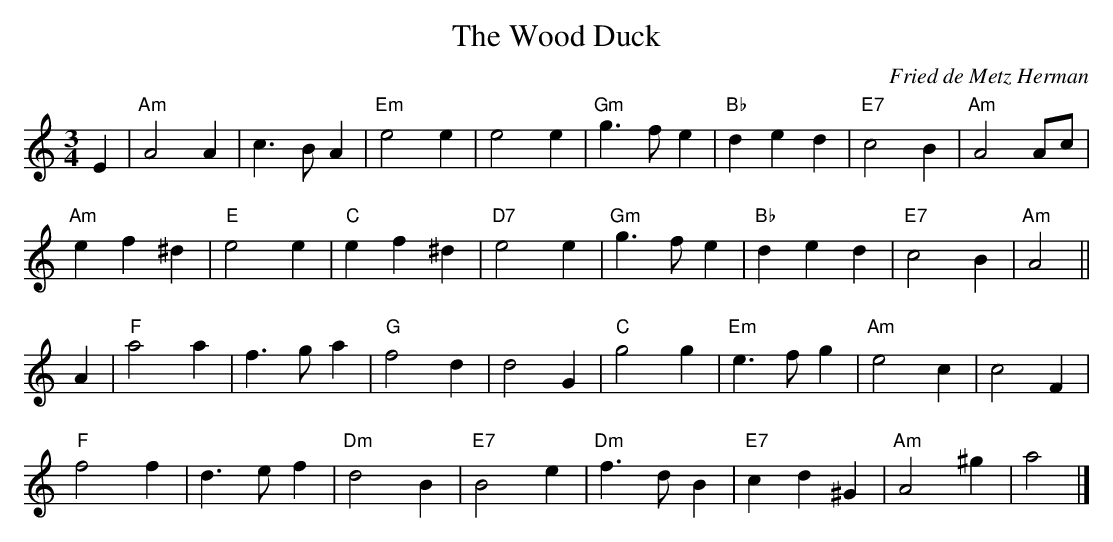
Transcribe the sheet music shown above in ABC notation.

X:1
T: The Wood Duck
C: Fried de Metz Herman
M: 3/4
L: 1/4
K: A minor
E|\
"Am"A2A|c>BA|"Em"e2e|e2e|\
"Gm"g>fe|"Bb"ded|"E7"c2B|"Am"A2A/c/|
"Am"ef^d|"E"e2e|"C"ef^d|"D7"e2e|\
"Gm"g>fe|"Bb"ded|"E7"c2B|"Am"A2||
A|\
"F"a2a|f>ga|"G"f2d|d2G|\
"C"g2g|"Em"e>fg|"Am"e2c|c2F|
"F"f2f|d>ef|"Dm"d2B|"E7"B2e|\
"Dm"f>dB|"E7"cd^G|"Am"A2^g|a2|]
